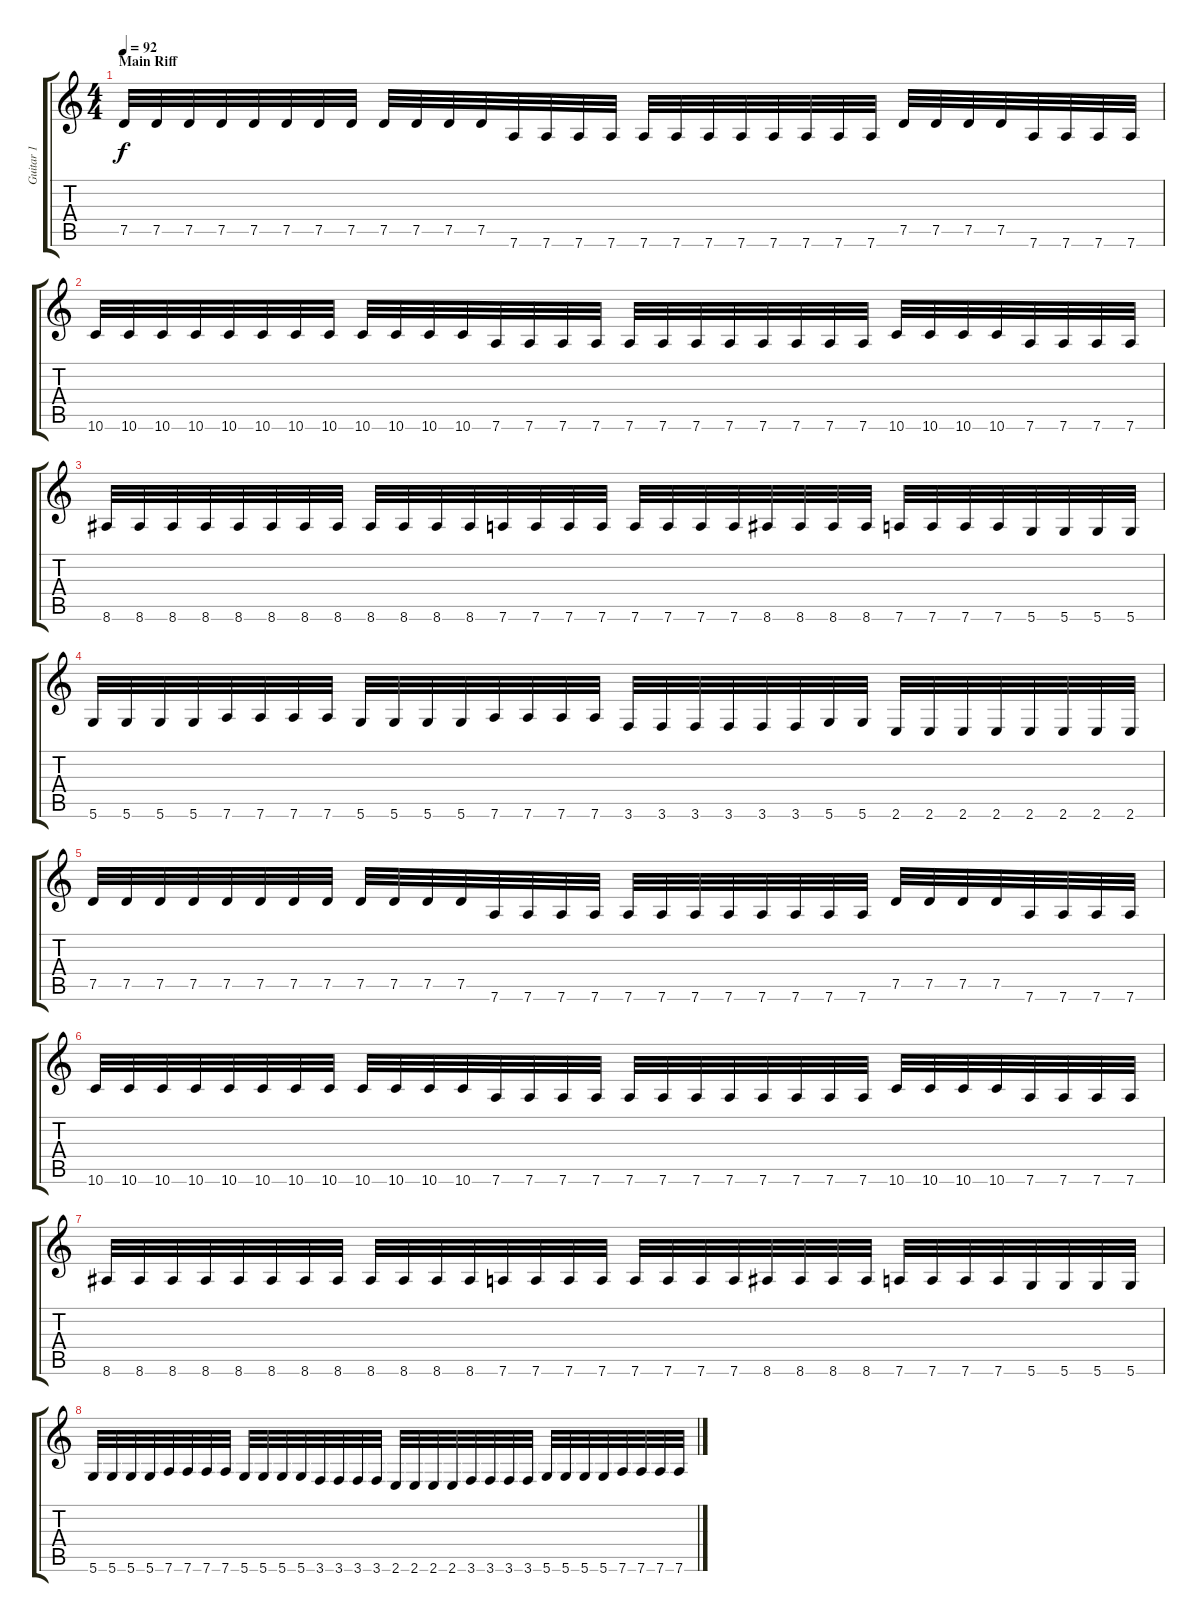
\track ("Guitar 1" "Guitar 1") {instrument distortionguitar}
\staff {score tabs}
\tuning (D4 A3 F3 C3 G2 D2) {hide}
\ts (4 4)
\section ("" "Main Riff")
\tempo 92
\clef g2
\ks c
7.5.32{dy f} 7.5.32 7.5.32 7.5.32 7.5.32 7.5.32 7.5.32 7.5.32 7.5.32 7.5.32 7.5.32 7.5.32 7.6.32 7.6.32 7.6.32 7.6.32 7.6.32 7.6.32 7.6.32 7.6.32 7.6.32 7.6.32 7.6.32 7.6.32 7.5.32 7.5.32 7.5.32 7.5.32 7.6.32 7.6.32 7.6.32 7.6.32 |
10.6.32 10.6.32 10.6.32 10.6.32 10.6.32 10.6.32 10.6.32 10.6.32 10.6.32 10.6.32 10.6.32 10.6.32 7.6.32 7.6.32 7.6.32 7.6.32 7.6.32 7.6.32 7.6.32 7.6.32 7.6.32 7.6.32 7.6.32 7.6.32 10.6.32 10.6.32 10.6.32 10.6.32 7.6.32 7.6.32 7.6.32 7.6.32 |
8.6.32 8.6.32 8.6.32 8.6.32 8.6.32 8.6.32 8.6.32 8.6.32 8.6.32 8.6.32 8.6.32 8.6.32 7.6.32 7.6.32 7.6.32 7.6.32 7.6.32 7.6.32 7.6.32 7.6.32 8.6.32 8.6.32 8.6.32 8.6.32 7.6.32 7.6.32 7.6.32 7.6.32 5.6.32 5.6.32 5.6.32 5.6.32 |
5.6.32 5.6.32 5.6.32 5.6.32 7.6.32 7.6.32 7.6.32 7.6.32 5.6.32 5.6.32 5.6.32 5.6.32 7.6.32 7.6.32 7.6.32 7.6.32 3.6.32 3.6.32 3.6.32 3.6.32 3.6.32 3.6.32 5.6.32 5.6.32 2.6.32 2.6.32 2.6.32 2.6.32 2.6.32 2.6.32 2.6.32 2.6.32 |
7.5.32 7.5.32 7.5.32 7.5.32 7.5.32 7.5.32 7.5.32 7.5.32 7.5.32 7.5.32 7.5.32 7.5.32 7.6.32 7.6.32 7.6.32 7.6.32 7.6.32 7.6.32 7.6.32 7.6.32 7.6.32 7.6.32 7.6.32 7.6.32 7.5.32 7.5.32 7.5.32 7.5.32 7.6.32 7.6.32 7.6.32 7.6.32 |
10.6.32 10.6.32 10.6.32 10.6.32 10.6.32 10.6.32 10.6.32 10.6.32 10.6.32 10.6.32 10.6.32 10.6.32 7.6.32 7.6.32 7.6.32 7.6.32 7.6.32 7.6.32 7.6.32 7.6.32 7.6.32 7.6.32 7.6.32 7.6.32 10.6.32 10.6.32 10.6.32 10.6.32 7.6.32 7.6.32 7.6.32 7.6.32 |
8.6.32 8.6.32 8.6.32 8.6.32 8.6.32 8.6.32 8.6.32 8.6.32 8.6.32 8.6.32 8.6.32 8.6.32 7.6.32 7.6.32 7.6.32 7.6.32 7.6.32 7.6.32 7.6.32 7.6.32 8.6.32 8.6.32 8.6.32 8.6.32 7.6.32 7.6.32 7.6.32 7.6.32 5.6.32 5.6.32 5.6.32 5.6.32 |
5.6.32 5.6.32 5.6.32 5.6.32 7.6.32 7.6.32 7.6.32 7.6.32 5.6.32 5.6.32 5.6.32 5.6.32 3.6.32 3.6.32 3.6.32 3.6.32 2.6.32 2.6.32 2.6.32 2.6.32 3.6.32 3.6.32 3.6.32 3.6.32 5.6.32 5.6.32 5.6.32 5.6.32 7.6.32 7.6.32 7.6.32 7.6.32
